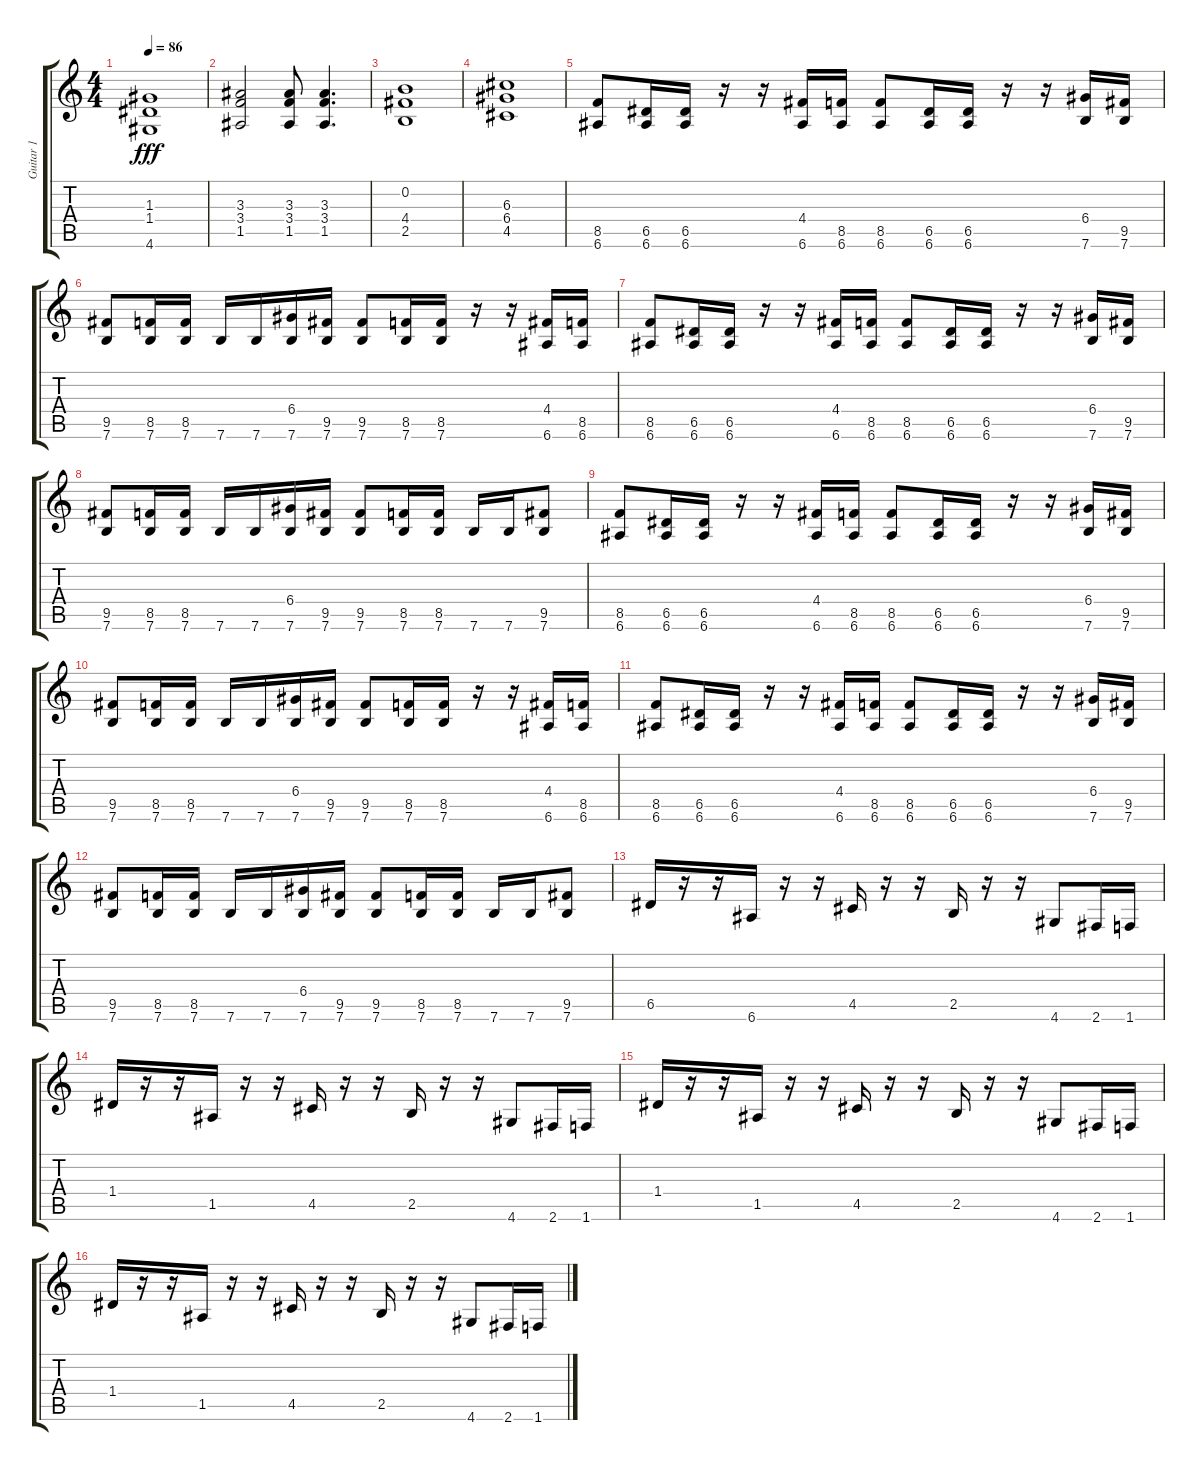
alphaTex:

\track ("Guitar 1" "Guitar 1") {instrument distortionguitar}
\staff {score tabs}
\tuning (E4 B3 G3 D3 A2 E2) {hide}
\ts (4 4)
\tempo 86
\clef g2
\ks c
(1.3 1.4 4.6).1{dy fff} |
(3.3 3.4 1.5).2 (3.3 3.4 1.5).8 (3.3 3.4 1.5).4{d} |
(0.2 4.4 2.5).1 |
(6.3 6.4 4.5).1 |
(8.5 6.6).8 (6.5 6.6).16 (6.5 6.6).16 r.16 r.16 (4.4 6.6).16 (8.5 6.6).16 (8.5 6.6).8 (6.5 6.6).16 (6.5 6.6).16 r.16 r.16 (6.4 7.6).16 (9.5 7.6).16 |
(9.5 7.6).8 (8.5 7.6).16 (8.5 7.6).16 7.6.16 7.6.16 (6.4 7.6).16 (9.5 7.6).16 (9.5 7.6).8 (8.5 7.6).16 (8.5 7.6).16 r.16 r.16 (4.4 6.6).16 (8.5 6.6).16 |
(8.5 6.6).8 (6.5 6.6).16 (6.5 6.6).16 r.16 r.16 (4.4 6.6).16 (8.5 6.6).16 (8.5 6.6).8 (6.5 6.6).16 (6.5 6.6).16 r.16 r.16 (6.4 7.6).16 (9.5 7.6).16 |
(9.5 7.6).8 (8.5 7.6).16 (8.5 7.6).16 7.6.16 7.6.16 (6.4 7.6).16 (9.5 7.6).16 (9.5 7.6).8 (8.5 7.6).16 (8.5 7.6).16 7.6.16 7.6.16 (9.5 7.6).8 |
(8.5 6.6).8 (6.5 6.6).16 (6.5 6.6).16 r.16 r.16 (4.4 6.6).16 (8.5 6.6).16 (8.5 6.6).8 (6.5 6.6).16 (6.5 6.6).16 r.16 r.16 (6.4 7.6).16 (9.5 7.6).16 |
(9.5 7.6).8 (8.5 7.6).16 (8.5 7.6).16 7.6.16 7.6.16 (6.4 7.6).16 (9.5 7.6).16 (9.5 7.6).8 (8.5 7.6).16 (8.5 7.6).16 r.16 r.16 (4.4 6.6).16 (8.5 6.6).16 |
(8.5 6.6).8 (6.5 6.6).16 (6.5 6.6).16 r.16 r.16 (4.4 6.6).16 (8.5 6.6).16 (8.5 6.6).8 (6.5 6.6).16 (6.5 6.6).16 r.16 r.16 (6.4 7.6).16 (9.5 7.6).16 |
(9.5 7.6).8 (8.5 7.6).16 (8.5 7.6).16 7.6.16 7.6.16 (6.4 7.6).16 (9.5 7.6).16 (9.5 7.6).8 (8.5 7.6).16 (8.5 7.6).16 7.6.16 7.6.16 (9.5 7.6).8 |
6.5.16 r.16 r.16 6.6.16 r.16 r.16 4.5.16 r.16 r.16 2.5.16 r.16 r.16 4.6.8 2.6.16 1.6.16 |
1.4.16 r.16 r.16 1.5.16 r.16 r.16 4.5.16 r.16 r.16 2.5.16 r.16 r.16 4.6.8 2.6.16 1.6.16 |
1.4.16 r.16 r.16 1.5.16 r.16 r.16 4.5.16 r.16 r.16 2.5.16 r.16 r.16 4.6.8 2.6.16 1.6.16 |
1.4.16 r.16 r.16 1.5.16 r.16 r.16 4.5.16 r.16 r.16 2.5.16 r.16 r.16 4.6.8 2.6.16 1.6.16
